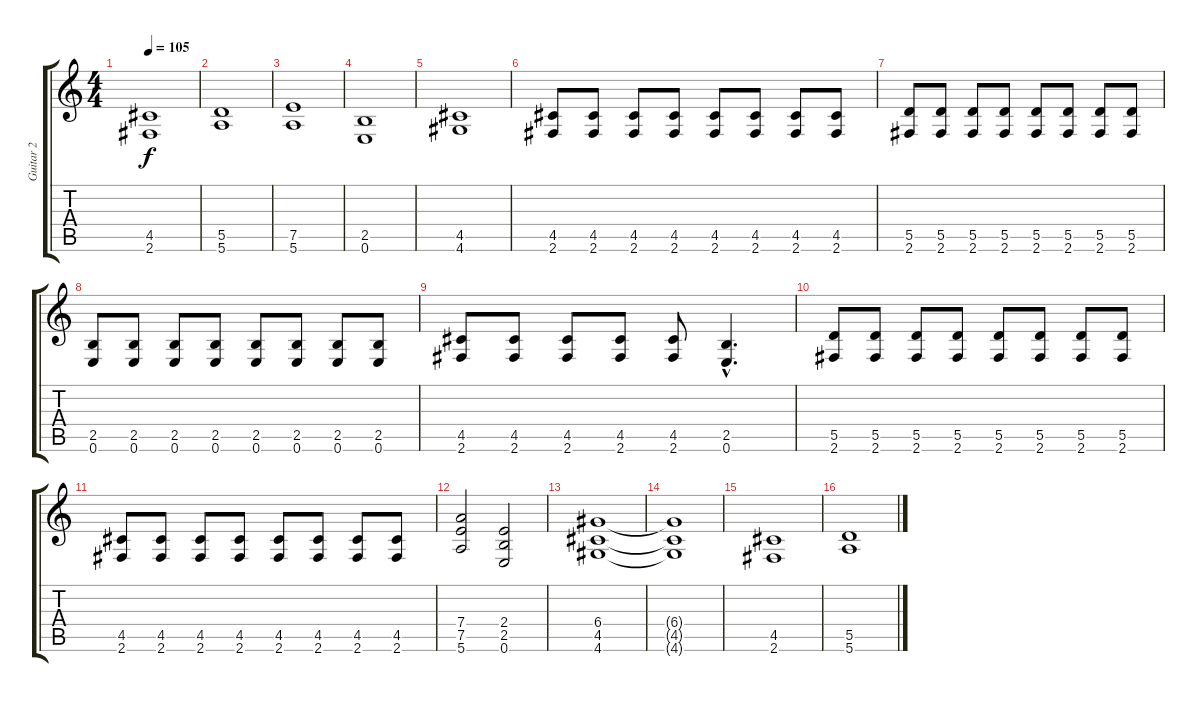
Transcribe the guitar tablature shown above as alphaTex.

\track ("Guitar 2" "Guitar 2") {instrument overdrivenguitar}
\staff {score tabs}
\tuning (E4 B3 G3 D3 A2 E2) {hide}
\ts (4 4)
\tempo 105
\clef g2
\ks c
(4.5 2.6).1{dy f} |
(5.5 5.6).1 |
(7.5 5.6).1 |
(2.5 0.6).1 |
(4.5 4.6).1 |
(4.5 2.6).8 (4.5 2.6).8 (4.5 2.6).8 (4.5 2.6).8 (4.5 2.6).8 (4.5 2.6).8 (4.5 2.6).8 (4.5 2.6).8 |
(5.5 2.6).8 (5.5 2.6).8 (5.5 2.6).8 (5.5 2.6).8 (5.5 2.6).8 (5.5 2.6).8 (5.5 2.6).8 (5.5 2.6).8 |
(2.5 0.6).8 (2.5 0.6).8 (2.5 0.6).8 (2.5 0.6).8 (2.5 0.6).8 (2.5 0.6).8 (2.5 0.6).8 (2.5 0.6).8 |
(4.5 2.6).8 (4.5 2.6).8 (4.5 2.6).8 (4.5 2.6).8 (4.5 2.6).8 (2.5{hac} 0.6{hac}).4{d} |
(5.5 2.6).8 (5.5 2.6).8 (5.5 2.6).8 (5.5 2.6).8 (5.5 2.6).8 (5.5 2.6).8 (5.5 2.6).8 (5.5 2.6).8 |
(4.5 2.6).8 (4.5 2.6).8 (4.5 2.6).8 (4.5 2.6).8 (4.5 2.6).8 (4.5 2.6).8 (4.5 2.6).8 (4.5 2.6).8 |
(7.4 7.5 5.6).2 (2.4 2.5 0.6).2 |
(6.4 4.5 4.6).1 |
(6.4{t} 4.5{t} 4.6{t}).1 |
(4.5 2.6).1 |
(5.5 5.6).1
